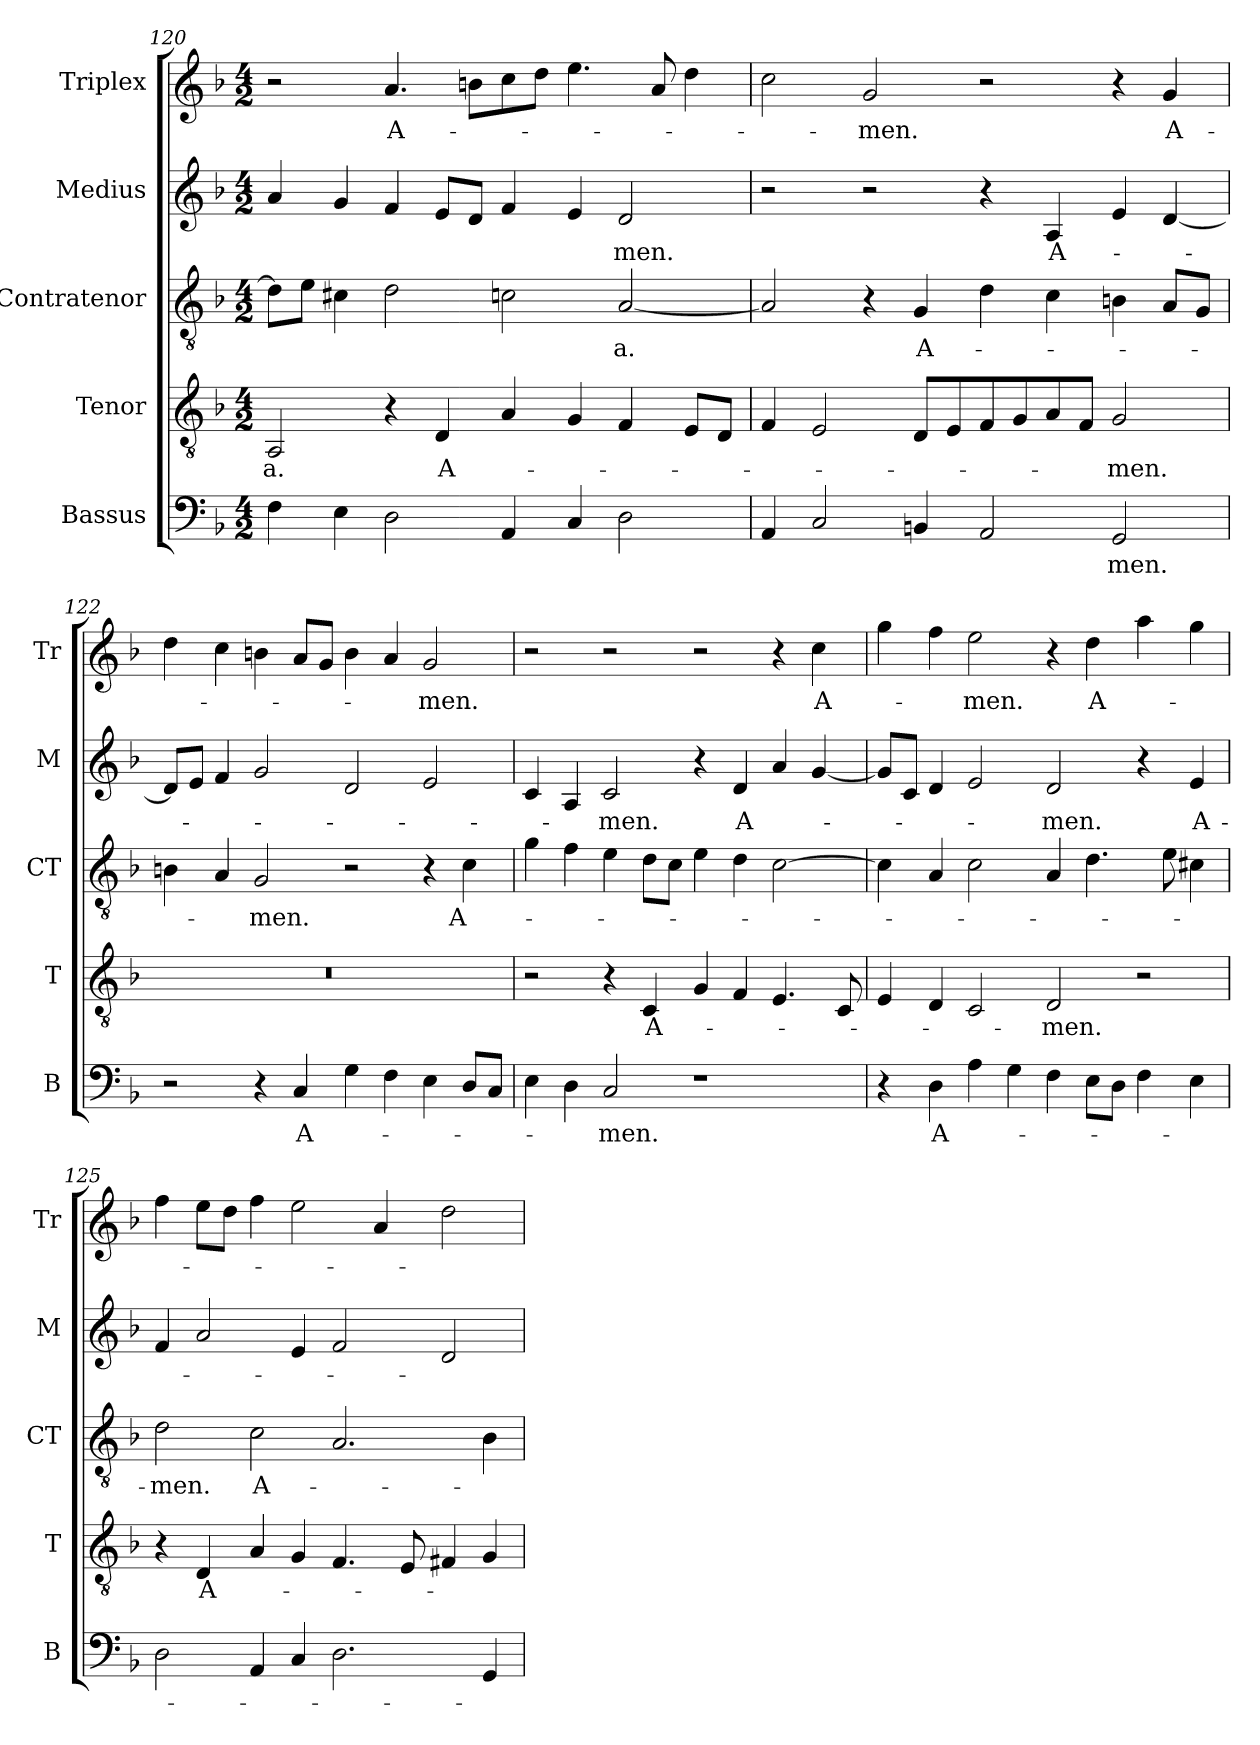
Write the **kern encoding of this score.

**kern	**text	**kern	**text	**kern	**text	**kern	**text	**kern	**text
*part5	*part5	*part4	*part4	*part3	*part3	*part2	*part2	*part1	*part1
*staff5	*staff5	*staff4	*staff4	*staff3	*staff3	*staff2	*staff2	*staff1	*staff1
*I"Bassus	*	*I"Tenor	*	*I"Contratenor	*	*I"Medius	*	*I"Triplex	*
*I'B	*	*I'T	*	*I'CT	*	*I'M	*	*I'Tr	*
!!LO:LB:g=z
*clefF4	*	*clefGv2	*	*clefGv2	*	*clefG2	*	*clefG2	*
*k[b-]	*	*k[b-]	*	*k[b-]	*	*k[b-]	*	*k[b-]	*
*F:	*	*F:	*	*F:	*	*F:	*	*F:	*
*M4/2	*	*M4/2	*	*M4/2	*	*M4/2	*	*M4/2	*
=120	=120	=120	=120	=120	=120	=120	=120	=120	=120
!	!	!	!LO:LY:b	!	!	!	!	!	!
4F\	.	2AA/	-a.	8d\L]	.	4a/	.	2r	.
.	.	.	.	8e\J	.	.	.	.	.
4E\	.	.	.	4c#X\	.	4g/	.	.	.
!	!	!	!	!	!	!	!	!	!LO:LY:b
2D\	.	4r	.	2d\	.	4f/	.	4.a/	A-
!	!	!	!LO:LY:b	!	!	!	!	!	!
.	.	4D/	A-	.	.	8e/L	.	.	.
.	.	.	.	.	.	8d/J	.	8bn\L	.
4AA/	.	4A/	.	2cn\	.	4f/	.	8cc\	.
.	.	.	.	.	.	.	.	8dd\J	.
4C/	.	4G/	.	.	.	4e/	.	4.ee\	.
!	!	!	!	!	!LO:LY:b	!	!	!	!
!	!	!	!	!	!	!	!LO:LY:b	!	!
2D\	.	4F/	.	[2A/	-a.	2d/	-men.	.	.
.	.	.	.	.	.	.	.	8a/	.
.	.	8E/L	.	.	.	.	.	4dd\	.
.	.	8D/J	.	.	.	.	.	.	.
=121	=121	=121	=121	=121	=121	=121	=121	=121	=121
4AA/	.	4F/	.	2A/]	.	2r	.	2cc\	.
2C/	.	2E/	.	.	.	.	.	.	.
!	!	!	!	!	!	!	!	!	!LO:LY:b
.	.	.	.	4r	.	2r	.	2g/	-men.
!	!	!	!	!	!LO:LY:b	!	!	!	!
4BBn/	.	8D/L	.	4G/	A-	.	.	.	.
.	.	8E/	.	.	.	.	.	.	.
2AA/	.	8F/	.	4d\	.	4r	.	2r	.
.	.	8G/	.	.	.	.	.	.	.
!	!	!	!	!	!	!	!LO:LY:b	!	!
.	.	8A/	.	4c\	.	4A/	A-	.	.
.	.	8F/J	.	.	.	.	.	.	.
!	!LO:LY:b	!	!	!	!	!	!	!	!
!	!	!	!LO:LY:b	!	!	!	!	!	!
2GG/	-men.	2G/	-men.	4Bn\	.	4e/	.	4r	.
!	!	!	!	!	!	!	!	!	!LO:LY:b
.	.	.	.	8A/L	.	[4d/	.	4g/	A-
.	.	.	.	8G/J	.	.	.	.	.
=122	=122	=122	=122	=122	=122	=122	=122	=122	=122
2r	.	0r	.	4Bn\	.	8d/L]	.	4dd\	.
.	.	.	.	.	.	8e/J	.	.	.
.	.	.	.	4A/	.	4f/	.	4cc\	.
!	!	!	!	!	!LO:LY:b	!	!	!	!
4r	.	.	.	2G/	-men.	2g/	.	4bn\	.
!	!LO:LY:b	!	!	!	!	!	!	!	!
4C/	A-	.	.	.	.	.	.	8a/L	.
.	.	.	.	.	.	.	.	8g/J	.
4G\	.	.	.	2r	.	2d/	.	4b\	.
4F\	.	.	.	.	.	.	.	4a/	.
!	!	!	!	!	!	!	!	!	!LO:LY:b
4E\	.	.	.	4r	.	2e/	.	2g/	-men.
!	!	!	!	!	!LO:LY:b	!	!	!	!
8D/L	.	.	.	4c\	A-	.	.	.	.
8C/J	.	.	.	.	.	.	.	.	.
!!LO:LB:g=z
=123	=123	=123	=123	=123	=123	=123	=123	=123	=123
4E\	.	2r	.	4g\	.	4c/	.	2r	.
4D\	.	.	.	4f\	.	4A/	.	.	.
!	!LO:LY:b	!	!	!	!	!	!	!	!
!	!	!	!	!	!	!	!LO:LY:b	!	!
2C/	-men.	4r	.	4e\	.	2c/	-men.	2r	.
!	!	!	!LO:LY:b	!	!	!	!	!	!
.	.	4C/	A-	8d\L	.	.	.	.	.
.	.	.	.	8c\J	.	.	.	.	.
1r	.	4G/	.	4e\	.	4r	.	2r	.
!	!	!	!	!	!	!	!LO:LY:b	!	!
.	.	4F/	.	4d\	.	4d/	A-	.	.
.	.	4.E/	.	[2c\	.	4a/	.	4r	.
!	!	!	!	!	!	!	!	!	!LO:LY:b
.	.	.	.	.	.	[4g/	.	4cc\	A-
.	.	8C/	.	.	.	.	.	.	.
=124	=124	=124	=124	=124	=124	=124	=124	=124	=124
4r	.	4E/	.	4c\]	.	8g/L]	.	4gg\	.
.	.	.	.	.	.	8c/J	.	.	.
!	!LO:LY:b	!	!	!	!	!	!	!	!
4D\	A-	4D/	.	4A/	.	4d/	.	4ff\	.
!	!	!	!	!	!	!	!	!	!LO:LY:b
4A\	.	2C/	.	2c\	.	2e/	.	2ee\	-men.
4G\	.	.	.	.	.	.	.	.	.
!	!	!	!LO:LY:b	!	!	!	!	!	!
!	!	!	!	!	!	!	!LO:LY:b	!	!
4F\	.	2D/	-men.	4A/	.	2d/	-men.	4r	.
!	!	!	!	!	!	!	!	!	!LO:LY:b
8E\L	.	.	.	4.d\	.	.	.	4dd\	A-
8D\J	.	.	.	.	.	.	.	.	.
4F\	.	2r	.	.	.	4r	.	4aa\	.
.	.	.	.	8e\	.	.	.	.	.
!	!	!	!	!	!	!	!LO:LY:b	!	!
4E\	.	.	.	4c#X\	.	4e/	A-	4gg\	.
=125	=125	=125	=125	=125	=125	=125	=125	=125	=125
!	!	!	!	!	!LO:LY:b	!	!	!	!
2D\	.	4r	.	2d\	-men.	4f/	.	4ff\	.
!	!	!	!LO:LY:b	!	!	!	!	!	!
.	.	4D/	A-	.	.	2a/	.	8ee\L	.
.	.	.	.	.	.	.	.	8dd\J	.
!	!	!	!	!	!LO:LY:b	!	!	!	!
4AA/	.	4A/	.	2c\	A-	.	.	4ff\	.
4C/	.	4G/	.	.	.	4e/	.	2ee\	.
2.D\	.	4.F/	.	2.A/	.	2f/	.	.	.
.	.	.	.	.	.	.	.	4a/	.
.	.	8E/	.	.	.	.	.	.	.
.	.	4F#X/	.	.	.	2d/	.	2dd\	.
4GG/	.	4G/	.	4B-\	.	.	.	.	.
=	=	=	=	=	=	=	=	=	=
*-	*-	*-	*-	*-	*-	*-	*-	*-	*-
